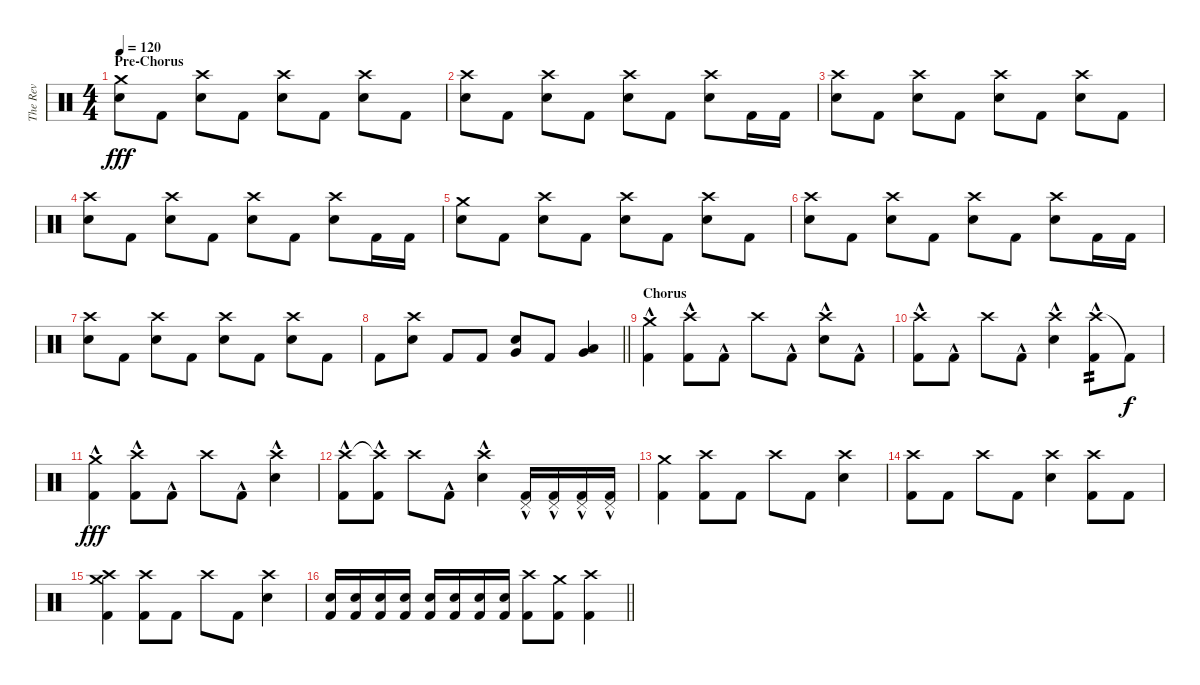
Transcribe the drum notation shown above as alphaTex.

\track ("The Rev" "The Rev") {instrument percussion}
\staff {score}
\articulation defaults
\ts (4 4)
\section ("" "Pre-Chorus")
\tempo 120
\clef neutral
\ks c
("Crash medium (hit)" "Snare (hit) 2").8{dy fff} "Kick (hit) 2".8 ("Crash high (hit)" "Snare (hit) 2").8 "Kick (hit) 2".8 ("Crash high (hit)" "Snare (hit) 2").8 "Kick (hit) 2".8 ("Crash high (hit)" "Snare (hit) 2").8 "Kick (hit) 2".8 |
("Crash high (hit)" "Snare (hit) 2").8 "Kick (hit) 2".8 ("Crash high (hit)" "Snare (hit) 2").8 "Kick (hit) 2".8 ("Crash high (hit)" "Snare (hit) 2").8 "Kick (hit) 2".8 ("Crash high (hit)" "Snare (hit) 2").8 "Kick (hit) 2".16 "Kick (hit) 2".16 |
("Crash high (hit)" "Snare (hit) 2").8 "Kick (hit) 2".8 ("Crash high (hit)" "Snare (hit) 2").8 "Kick (hit) 2".8 ("Crash high (hit)" "Snare (hit) 2").8 "Kick (hit) 2".8 ("Crash high (hit)" "Snare (hit) 2").8 "Kick (hit) 2".8 |
("Crash high (hit)" "Snare (hit) 2").8 "Kick (hit) 2".8 ("Crash high (hit)" "Snare (hit) 2").8 "Kick (hit) 2".8 ("Crash high (hit)" "Snare (hit) 2").8 "Kick (hit) 2".8 ("Crash high (hit)" "Snare (hit) 2").8 "Kick (hit) 2".16 "Kick (hit) 2".16 |
("Crash medium (hit)" "Snare (hit) 2").8 "Kick (hit) 2".8 ("Crash high (hit)" "Snare (hit) 2").8 "Kick (hit) 2".8 ("Crash high (hit)" "Snare (hit) 2").8 "Kick (hit) 2".8 ("Crash high (hit)" "Snare (hit) 2").8 "Kick (hit) 2".8 |
("Crash high (hit)" "Snare (hit) 2").8 "Kick (hit) 2".8 ("Crash high (hit)" "Snare (hit) 2").8 "Kick (hit) 2".8 ("Crash high (hit)" "Snare (hit) 2").8 "Kick (hit) 2".8 ("Crash high (hit)" "Snare (hit) 2").8 "Kick (hit) 2".16 "Kick (hit) 2".16 |
("Crash high (hit)" "Snare (hit) 2").8 "Kick (hit) 2".8 ("Crash high (hit)" "Snare (hit) 2").8 "Kick (hit) 2".8 ("Crash high (hit)" "Snare (hit) 2").8 "Kick (hit) 2".8 ("Crash high (hit)" "Snare (hit) 2").8 "Kick (hit) 2".8 |
\barLineRight lightlight "Kick (hit) 2".8
("Crash high (hit)" "Snare (hit) 2").8 "Kick (hit) 2".8 "Kick (hit) 2".8 ("Snare (hit) 2" "Very Low Tom (hit)").8 "Kick (hit) 2".8 ("Low Tom (hit)" "Very Low Tom (hit)").4 |
\section ("" "Chorus")
("Crash medium (hit)" "Kick (hit) 2"{hac}).4 ("Crash high (hit)" "Kick (hit) 2"{hac}).8 "Kick (hit) 2"{hac}.8 "Crash high (hit)".8 "Kick (hit) 2"{hac}.8 ("Crash high (hit)" "Snare (hit) 2"{hac}).8 "Kick (hit) 2"{hac}.8 |
("Crash high (hit)" "Kick (hit) 2"{hac}).8 "Kick (hit) 2"{hac}.8 "Crash high (hit)".8 "Kick (hit) 2"{hac}.8 ("Crash high (hit)" "Snare (hit) 2"{hac}).4 ("Crash high (hit)" "Kick (hit) 2"{hac}).8{tp 2} "Kick (hit) 2"{t}.8{dy f} |
("Crash medium (hit)" "Kick (hit) 2"{hac}).4{dy fff} ("Crash high (hit)" "Kick (hit) 2"{hac}).8 "Kick (hit) 2"{hac}.8 "Crash high (hit)".8 "Kick (hit) 2"{hac}.8 ("Crash high (hit)" "Snare (hit) 2"{hac}).4 |
("Crash high (hit)" "Kick (hit) 2"{hac}).8 ("Crash high (hit)"{t} "Kick (hit) 2"{hac}).8 "Crash high (hit)".8 "Kick (hit) 2"{hac}.8 ("Crash high (hit)" "Snare (hit) 2"{hac}).4 ("Pedal Hi-Hat (hit)" "Kick (hit) 2"{hac}).16 ("Pedal Hi-Hat (hit)" "Kick (hit) 2"{hac}).16 ("Pedal Hi-Hat (hit)" "Kick (hit) 2"{hac}).16 ("Pedal Hi-Hat (hit)" "Kick (hit) 2"{hac}).16 |
("Crash medium (hit)" "Kick (hit) 2").4 ("Crash high (hit)" "Kick (hit) 2").8 "Kick (hit) 2".8 "Crash high (hit)".8 "Kick (hit) 2".8 ("Crash high (hit)" "Snare (hit) 2").4 |
("Crash high (hit)" "Kick (hit) 2").8 "Kick (hit) 2".8 "Crash high (hit)".8 "Kick (hit) 2".8 ("Crash high (hit)" "Snare (hit) 2").4 ("Crash high (hit)" "Kick (hit) 2").8 "Kick (hit) 2".8 |
("Crash medium (hit)" "Crash high (hit)" "Kick (hit) 2").4 ("Crash high (hit)" "Kick (hit) 2").8 "Kick (hit) 2".8 "Crash high (hit)".8 "Kick (hit) 2".8 ("Crash high (hit)" "Snare (hit) 2").4 |
\barLineRight lightlight
("Snare (hit) 2" "Kick (hit) 2").16 ("Snare (hit) 2" "Kick (hit) 2").16 ("Snare (hit) 2" "Kick (hit) 2").16 ("Snare (hit) 2" "Kick (hit) 2").16 ("Snare (hit) 2" "Kick (hit) 2").16 ("Snare (hit) 2" "Kick (hit) 2").16 ("Snare (hit) 2" "Kick (hit) 2").16 ("Snare (hit) 2" "Kick (hit) 2").16 ("Crash high (hit)" "Kick (hit) 2").8 ("Crash medium (hit)" "Kick (hit) 2").8 ("Crash high (hit)" "Kick (hit) 2").4
